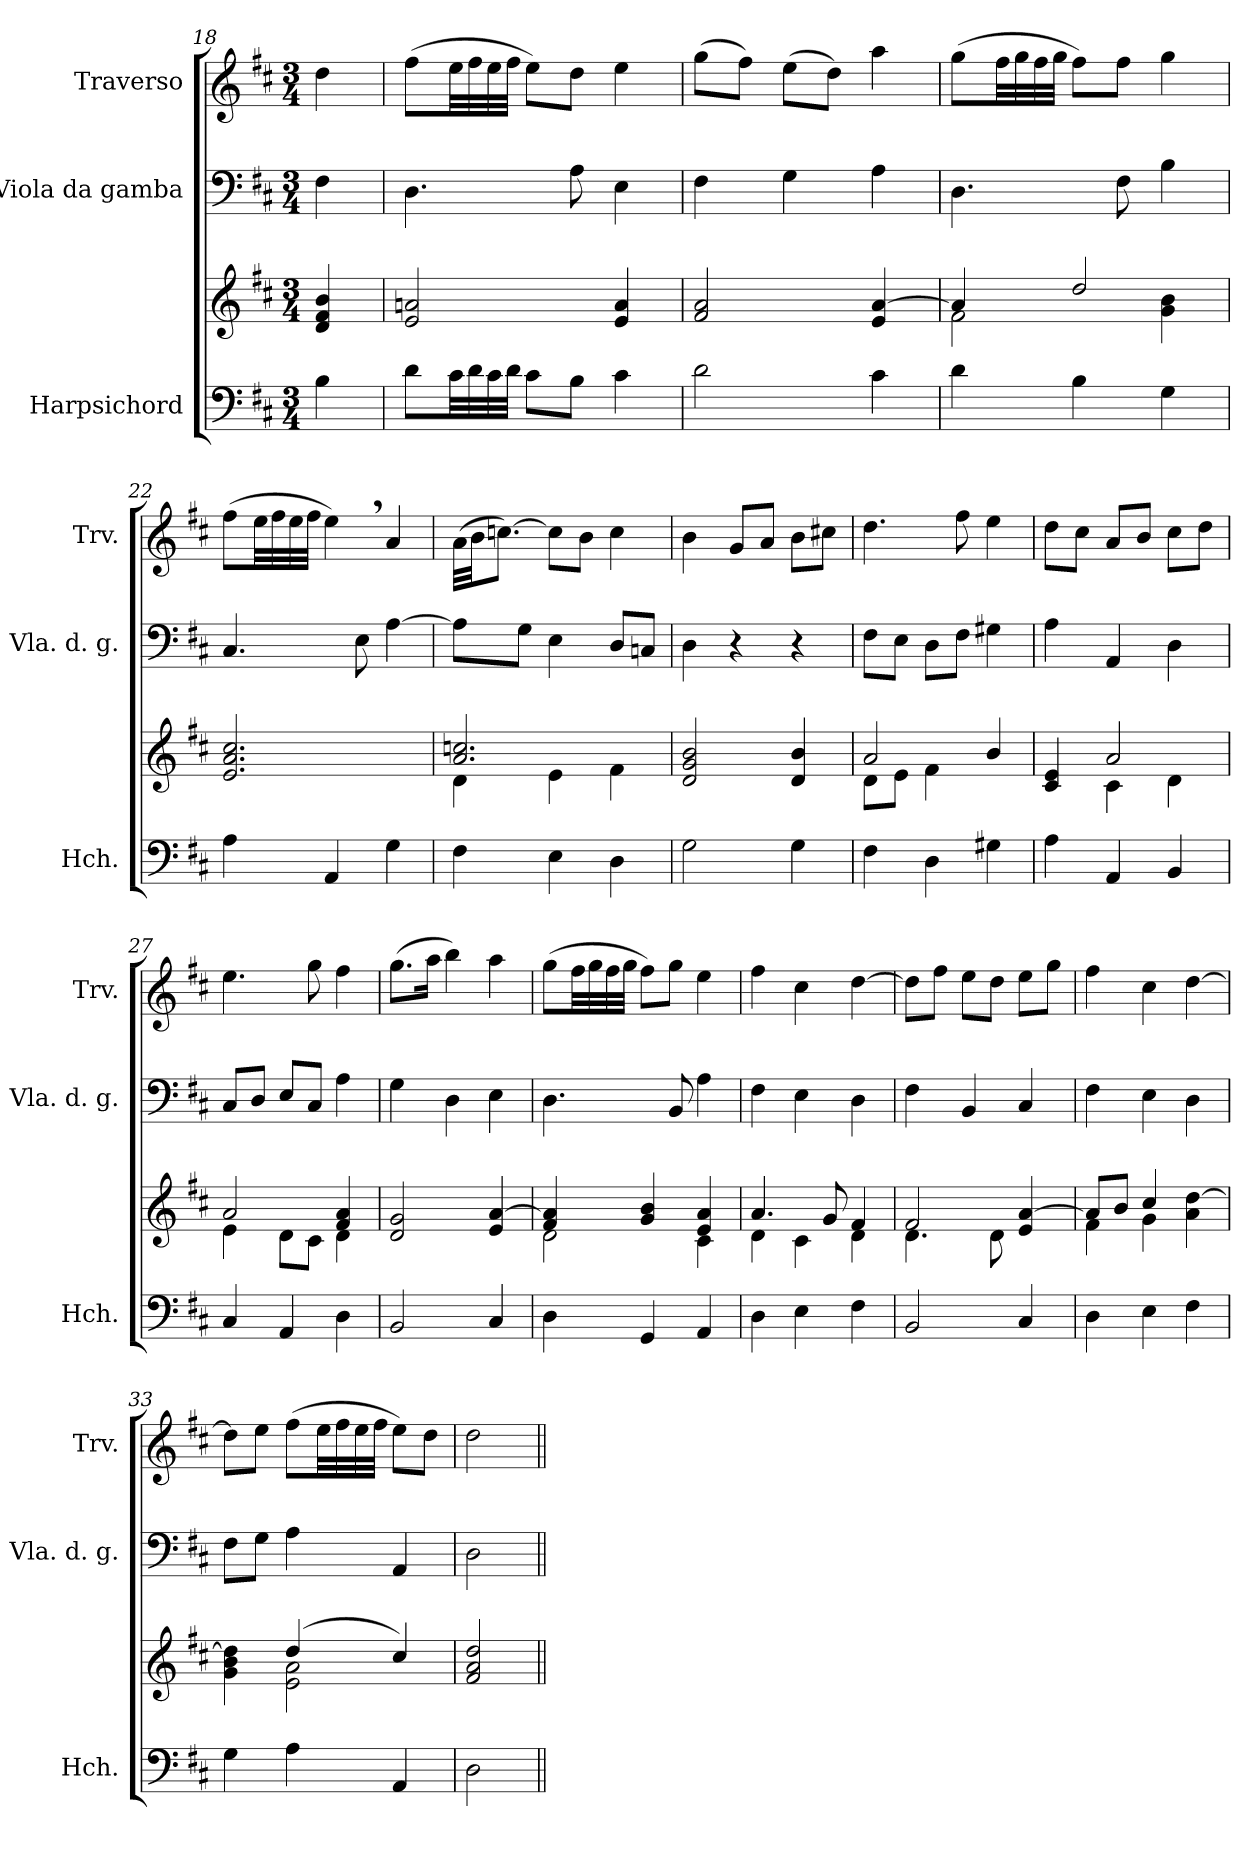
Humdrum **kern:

**kern	**kern	**kern	**kern
*part3	*part3	*part2	*part1
*staff4	*staff3	*staff2	*staff1
*I"Harpsichord	*	*I"Viola da gamba	*I"Traverso
*I'Hch.	*	*I'Vla. d. g.	*I'Trv.
*clefF4	*clefG2	*clefF4	*clefG2
*k[f#c#]	*k[f#c#]	*k[f#c#]	*k[f#c#]
*M3/4	*M3/4	*M3/4	*M3/4
=18	=18	=18	=18
4B\	4d/ 4f#/ 4b/	4F#\	4dd\
=19	=19	=19	=19
8d\L	2e/ 2an/	4.D\	(>8ff#\L
32c#\LL	.	.	32ee\LL
32d\	.	.	32ff#\
32c#\	.	.	32ee\
32d\JJJ	.	.	32ff#\JJJ
8c#\L	.	.	8ee\L)
8B\J	.	8A\	8dd\J
4c#\	4e/ 4a/	4E\	4ee\
=20	=20	=20	=20
2d\	2f#/ 2a/	4F#\	(>8gg\L
.	.	.	8ff#\J)
.	.	4G\	(>8ee\L
.	.	.	8dd\J)
4c#\	4e/ [4a/	4A\	4aa\
=21	=21	=21	=21
*	*^	*	*
4d\	4a/]	2f#\	4.D\	(>8gg\L
.	.	.	.	32ff#\LL
.	.	.	.	32gg\
.	.	.	.	32ff#\
.	.	.	.	32gg\JJJ
4B\	2dd/	.	.	8ff#\L)
.	.	.	8F#\	8ff#\J
4G\	.	4g\ 4b\	4B\	4gg\
*	*v	*v	*	*
!!LO:LB:g=z
=22	=22	=22	=22
4A\	2.e/ 2.a/ 2.cc#/	4.C#/	(>8ff#\L
.	.	.	32ee\LL
.	.	.	32ff#\
.	.	.	32ee\
.	.	.	32ff#\JJJ
4AA/	.	.	4ee,\)
.	.	8E\	.
4G\	.	[4A\	4a/
=23	=23	=23	=23
*	*^	*	*
4F#\	2.a/ 2.ccn/	4d\	8A\L]	(>32a\LLL
.	.	.	.	32b\JJ
.	.	.	.	[8.ccn\J)
.	.	.	8G\J	.
4E\	.	4e\	4E\	8cc\L]
.	.	.	.	8b\J
4D\	.	4f#\	8D/L	4cc\
.	.	.	8Cn/J	.
*	*v	*v	*	*
=24	=24	=24	=24
2G\	2d/ 2g/ 2b/	4D\	4b\
.	.	4r	8g/L
.	.	.	8a/J
4G\	4d/ 4b/	4r	8b\L
.	.	.	8cc#X\J
=25	=25	=25	=25
*	*^	*	*
4F#\	2a/	8d\L	8F#\L	4.dd\
.	.	8e\J	8E\J	.
4D\	.	4f#\	8D\L	.
.	.	.	8F#\J	8ff#\
4G#X\	4b/	4ryy	4G#X\	4ee\
=26	=26	=26	=26	=26
4A\	4c#/ 4e/	4ryy	4A\	8dd\L
.	.	.	.	8cc#\J
4AA/	2a/	4c#\	4AA/	8a/L
.	.	.	.	8b/J
4BB/	.	4d\	4D\	8cc#\L
.	.	.	.	8dd\J
=27	=27	=27	=27	=27
4C#/	2a/	4e\	8C#/L	4.ee\
.	.	.	8D/J	.
4AA/	.	8d\L	8E/L	.
.	.	8c#\J	8C#/J	8gg\
4D\	4f#/ 4a/	4d\	4A\	4ff#\
*	*v	*v	*	*
!!LO:LB:g=z
=28	=28	=28	=28
2BB/	2d/ 2g/	4G\	(>8.gg\L
.	.	.	16aa\Jk
.	.	4D\	4bb\)
4C#/	4e/ [4a/	4E\	4aa\
=29	=29	=29	=29
*	*^	*	*
4D\	4f#/ 4a/]	2d\	4.D\	(>8gg\L
.	.	.	.	32ff#\LL
.	.	.	.	32gg\
.	.	.	.	32ff#\
.	.	.	.	32gg\JJJ
4GG/	4g/ 4b/	.	.	8ff#\L)
.	.	.	8BB/	8gg\J
4AA/	4e/ 4a/	4c#\	4A\	4ee\
=30	=30	=30	=30	=30
4D\	4.a/	4d\	4F#\	4ff#\
4E\	.	4c#\	4E\	4cc#\
.	8g/	.	.	.
4F#\	4f#/	4d\	4D\	[4dd\
=31	=31	=31	=31	=31
2BB/	2f#/	4.d\	4F#\	8dd\L]
.	.	.	.	8ff#\J
.	.	.	4BB/	8ee\L
.	.	8d\	.	8dd\J
4C#/	4e/ [4a/	4ryy	4C#/	8ee\L
.	.	.	.	8gg\J
=32	=32	=32	=32	=32
4D\	8a/L]	4f#\	4F#\	4ff#\
.	8b/J	.	.	.
4E\	4cc#/	4g\	4E\	4cc#\
4F#\	4ryy	4a\ [4dd\	4D\	[4dd\
=33	=33	=33	=33	=33
4G\	4ryy	4g\ 4b\ 4dd\]	8F#\L	8dd\L]
.	.	.	8G\J	8ee\J
4A\	(>4dd/	2e\ 2a\	4A\	(>8ff#\L
.	.	.	.	32ee\LL
.	.	.	.	32ff#\
.	.	.	.	32ee\
.	.	.	.	32ff#\JJJ
4AA/	4cc#/)	.	4AA/	8ee\L)
.	.	.	.	8dd\J
*	*v	*v	*	*
=34	=34	=34	=34
2D\	2f#/ 2a/ 2dd/	2D\	2dd\
=||	=||	=||	=||
*-	*-	*-	*-
